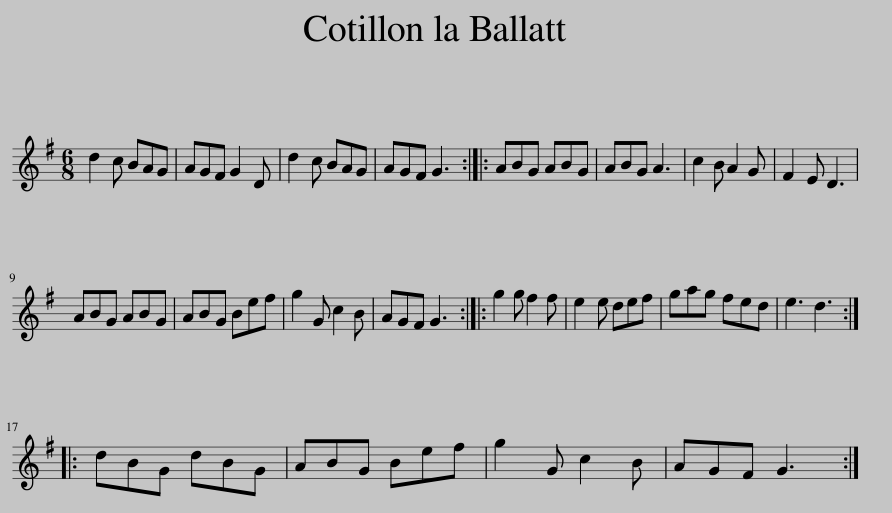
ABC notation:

X:1
L:1/8
M:6/8
I:linebreak $
K:G
V:1 treble
V:1
 d2 c BAG | AGF G2 D | d2 c BAG | AGF G3 :: ABG ABG | %5
 ABG A3 | c2 B A2 G | F2 E D3 |$ ABG ABG | ABG Bef | %10
 g2 G c2 B | AGF G3 :: g2 g f2 f | e2 e def | gag fed | %15
 e3 d3 ::$ dBG dBG | ABG Bef | g2 G c2 B | AGF G3 :| %20
